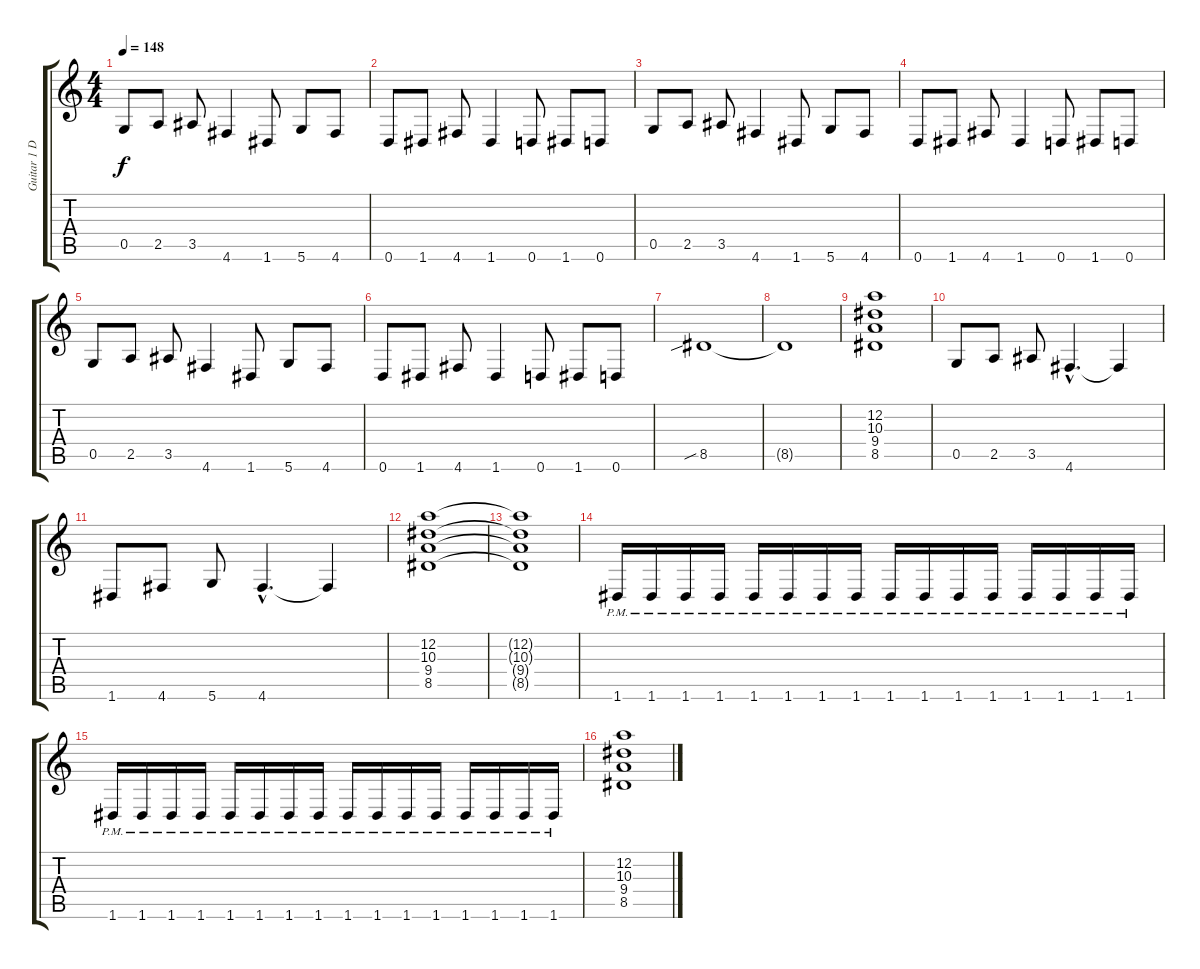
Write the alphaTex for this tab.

\track ("Guitar 1 D-tuned" "Guitar 1 D") {instrument overdrivenguitar}
\staff {score tabs}
\tuning (D4 A3 F3 C3 G2 D2) {hide}
\ts (4 4)
\tempo 148
\clef g2
\ks c
0.5.8{dy f} 2.5.8 3.5.8 4.6.4 1.6.8 5.6.8 4.6.8 |
0.6.8 1.6.8 4.6.8 1.6.4 0.6.8 1.6.8 0.6.8 |
0.5.8 2.5.8 3.5.8 4.6.4 1.6.8 5.6.8 4.6.8 |
0.6.8 1.6.8 4.6.8 1.6.4 0.6.8 1.6.8 0.6.8 |
0.5.8 2.5.8 3.5.8 4.6.4 1.6.8 5.6.8 4.6.8 |
0.6.8 1.6.8 4.6.8 1.6.4 0.6.8 1.6.8 0.6.8 |
8.5{sib}.1 |
8.5{t}.1 |
(12.2 10.3 9.4 8.5).1 |
0.5.8 2.5.8 3.5.8 4.6{hac}.4{d} 4.6{t}.4 |
1.6.8 4.6.8 5.6.8 4.6{hac}.4{d} 4.6{t}.4 |
(12.2 10.3 9.4 8.5).1 |
(12.2{t} 10.3{t} 9.4{t} 8.5{t}).1 |
1.6{pm}.16 1.6{pm}.16 1.6{pm}.16 1.6{pm}.16 1.6{pm}.16 1.6{pm}.16 1.6{pm}.16 1.6{pm}.16 1.6{pm}.16 1.6{pm}.16 1.6{pm}.16 1.6{pm}.16 1.6{pm}.16 1.6{pm}.16 1.6{pm}.16 1.6{pm}.16 |
1.6{pm}.16 1.6{pm}.16 1.6{pm}.16 1.6{pm}.16 1.6{pm}.16 1.6{pm}.16 1.6{pm}.16 1.6{pm}.16 1.6{pm}.16 1.6{pm}.16 1.6{pm}.16 1.6{pm}.16 1.6{pm}.16 1.6{pm}.16 1.6{pm}.16 1.6{pm}.16 |
(12.2 10.3 9.4 8.5).1
